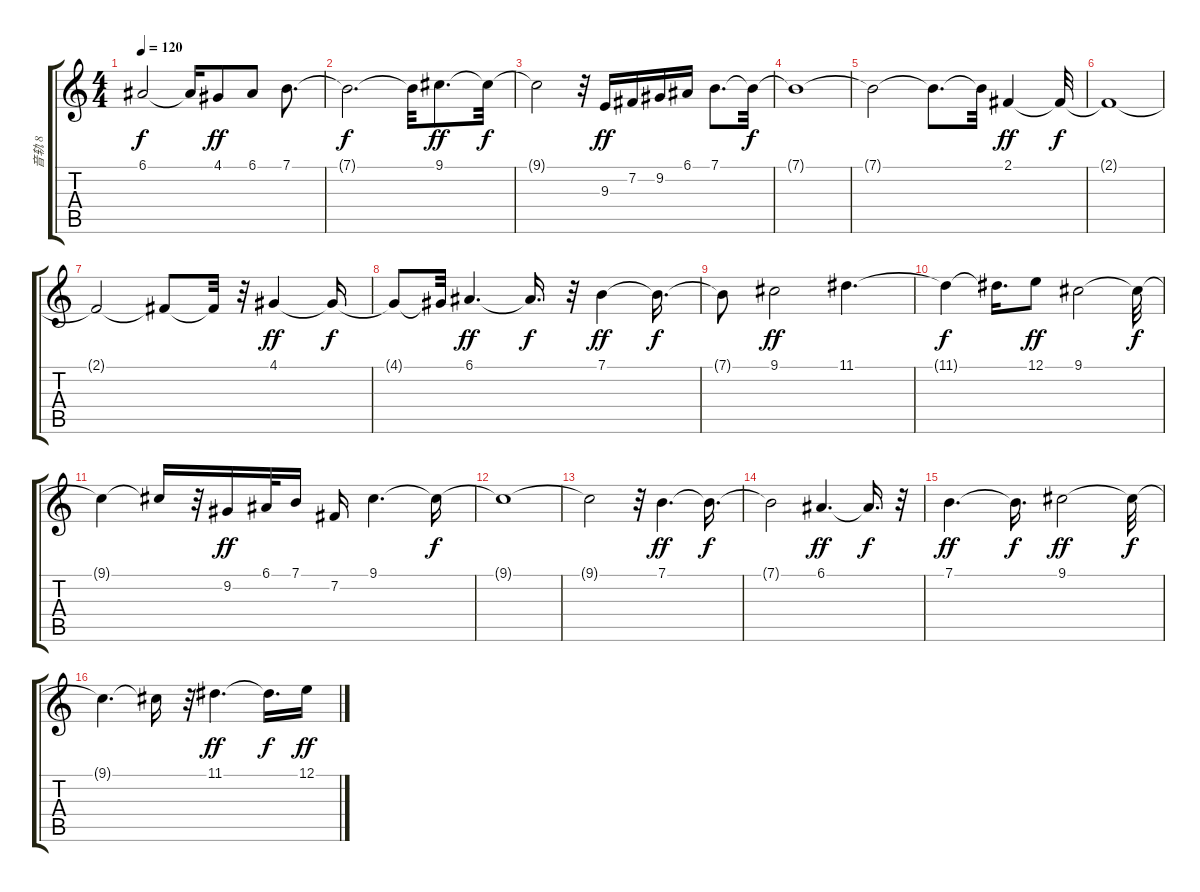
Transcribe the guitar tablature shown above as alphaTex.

\track ("音轨 8" "音轨 8") {instrument fx5brightness}
\staff {score tabs}
\tuning (E4 B3 G3 D3 A2 E2) {hide}
\ts (4 4)
\tempo 120
\clef g2
\ks c
6.1{t}.2{dy f} 6.1{t}.16 4.1.8{dy ff} 6.1.8 7.1.8{d} |
7.1{t}.2{d dy f} 7.1{t}.32 9.1.8{d dy ff} 9.1{t}.32{dy f} |
9.1{t}.2 r.32 9.3.16{dy ff} 7.2.16 9.2.16 6.1.16 7.1.8{d} 7.1{t}.32{dy f} |
7.1{t}.1 |
7.1{t}.2 7.1{t}.8{d} 7.1{t}.32 2.1.4{dy ff} 2.1{t}.32{dy f} |
2.1{t}.1 |
2.1{t}.2 2.1{t}.8 2.1{t}.32 r.32 4.1.4{dy ff} 4.1{t}.16{dy f} |
4.1{t}.8 4.1{t}.32 6.1.4{d dy ff} 6.1{t}.16{d dy f} r.32 7.1.4{dy ff} 7.1{t}.16{d dy f} |
7.1{t}.8 9.1.2{dy ff} 11.1.4{d} |
11.1{t}.4{dy f} 11.1{t}.16{d} 12.1.8{dy ff} 9.1.2 9.1{t}.32{dy f} |
9.1{t}.4 9.1{t}.16 r.32 9.2.16{dy ff} 6.1.32 7.1.16 7.2.16 9.1.4{d} 9.1{t}.16{dy f} |
9.1{t}.1 |
9.1{t}.2 r.32 7.1.4{d dy ff} 7.1{t}.16{d dy f} |
7.1{t}.2 6.1.4{d dy ff} 6.1{t}.16{d dy f} r.32 |
7.1.4{d dy ff} 7.1{t}.16{d dy f} 9.1.2{dy ff} 9.1{t}.32{dy f} |
9.1{t}.4{d} 9.1{t}.16 r.32 11.1.4{d dy ff} 11.1{t}.16{d dy f} 12.1.16{dy ff}
